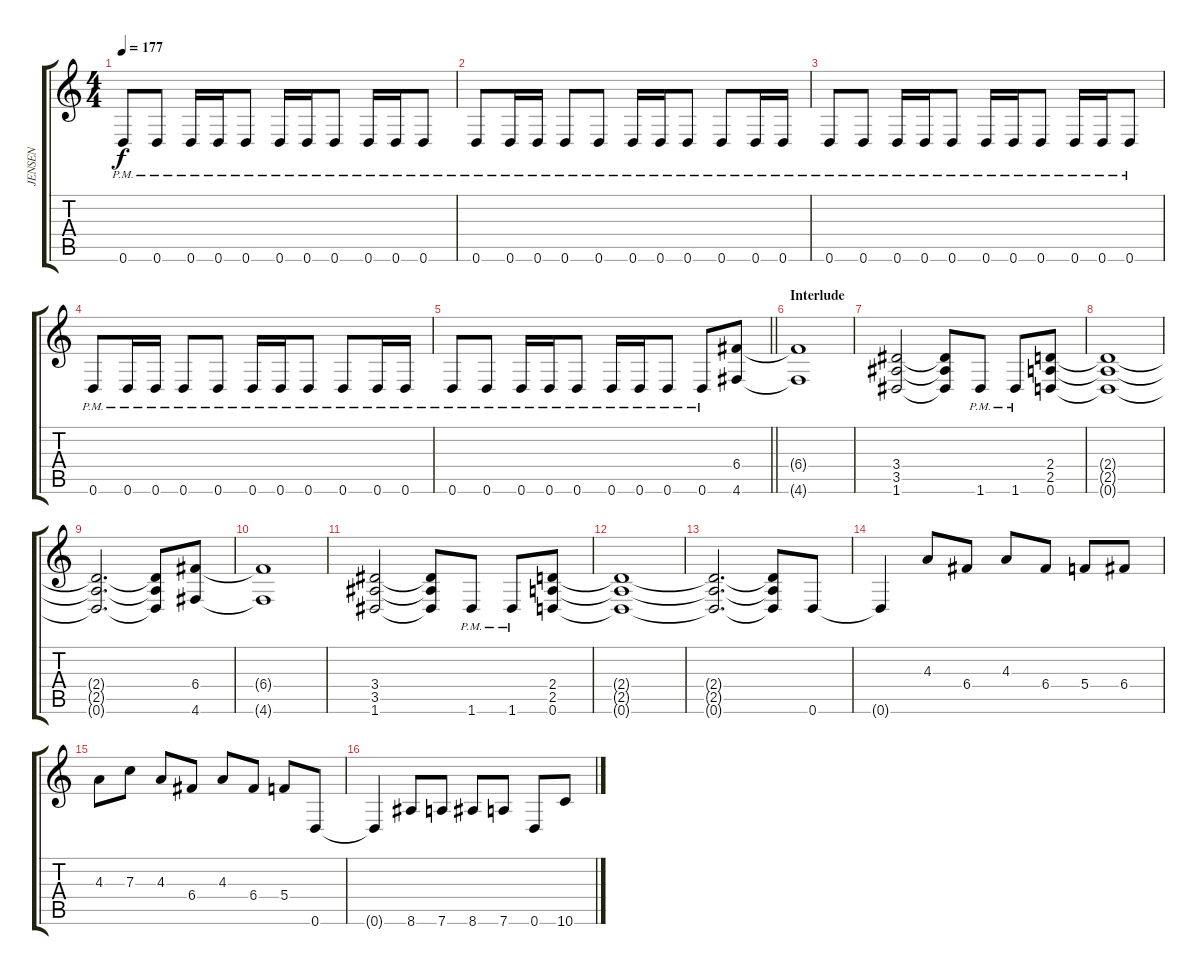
\track ("JENSEN" "JENSEN") {instrument distortionguitar}
\staff {score tabs}
\tuning (D4 A3 F3 C3 G2 D2) {hide}
\ts (4 4)
\tempo 177
\clef g2
\ks c
0.6{pm}.8{dy f} 0.6{pm}.8 0.6{pm}.16 0.6{pm}.16 0.6{pm}.8 0.6{pm}.16 0.6{pm}.16 0.6{pm}.8 0.6{pm}.16 0.6{pm}.16 0.6{pm}.8 |
0.6{pm}.8 0.6{pm}.16 0.6{pm}.16 0.6{pm}.8 0.6{pm}.8 0.6{pm}.16 0.6{pm}.16 0.6{pm}.8 0.6{pm}.8 0.6{pm}.16 0.6{pm}.16 |
0.6{pm}.8 0.6{pm}.8 0.6{pm}.16 0.6{pm}.16 0.6{pm}.8 0.6{pm}.16 0.6{pm}.16 0.6{pm}.8 0.6{pm}.16 0.6{pm}.16 0.6{pm}.8 |
0.6{pm}.8 0.6{pm}.16 0.6{pm}.16 0.6{pm}.8 0.6{pm}.8 0.6{pm}.16 0.6{pm}.16 0.6{pm}.8 0.6{pm}.8 0.6{pm}.16 0.6{pm}.16 |
\barLineRight lightlight
0.6{pm}.8 0.6{pm}.8 0.6{pm}.16 0.6{pm}.16 0.6{pm}.8 0.6{pm}.16 0.6{pm}.16 0.6{pm}.8 0.6{pm}.8 (6.4 4.6).8 |
\section ("" "Interlude")
(6.4{t} 4.6{t}).1{volume 14} |
(3.4 3.5 1.6).2 (3.4{t} 3.5{t} 1.6{t}).8 1.6{pm}.8 1.6{pm}.8 (2.4 2.5 0.6).8 |
(2.4{t} 2.5{t} 0.6{t}).1 |
(2.4{t} 2.5{t} 0.6{t}).2{d} (2.4{t} 2.5{t} 0.6{t}).8 (6.4 4.6).8 |
(6.4{t} 4.6{t}).1 |
(3.4 3.5 1.6).2 (3.4{t} 3.5{t} 1.6{t}).8 1.6{pm}.8 1.6{pm}.8 (2.4 2.5 0.6).8 |
(2.4{t} 2.5{t} 0.6{t}).1 |
(2.4{t} 2.5{t} 0.6{t}).2{d} (2.4{t} 2.5{t} 0.6{t}).8 0.6.8 |
0.6{t}.4 4.3.8 6.4.8 4.3.8 6.4.8 5.4.8 6.4.8 |
4.3.8 7.3.8 4.3.8 6.4.8 4.3.8 6.4.8 5.4.8 0.6.8 |
0.6{t}.4 8.6.8 7.6.8 8.6.8 7.6.8 0.6.8 10.6.8
